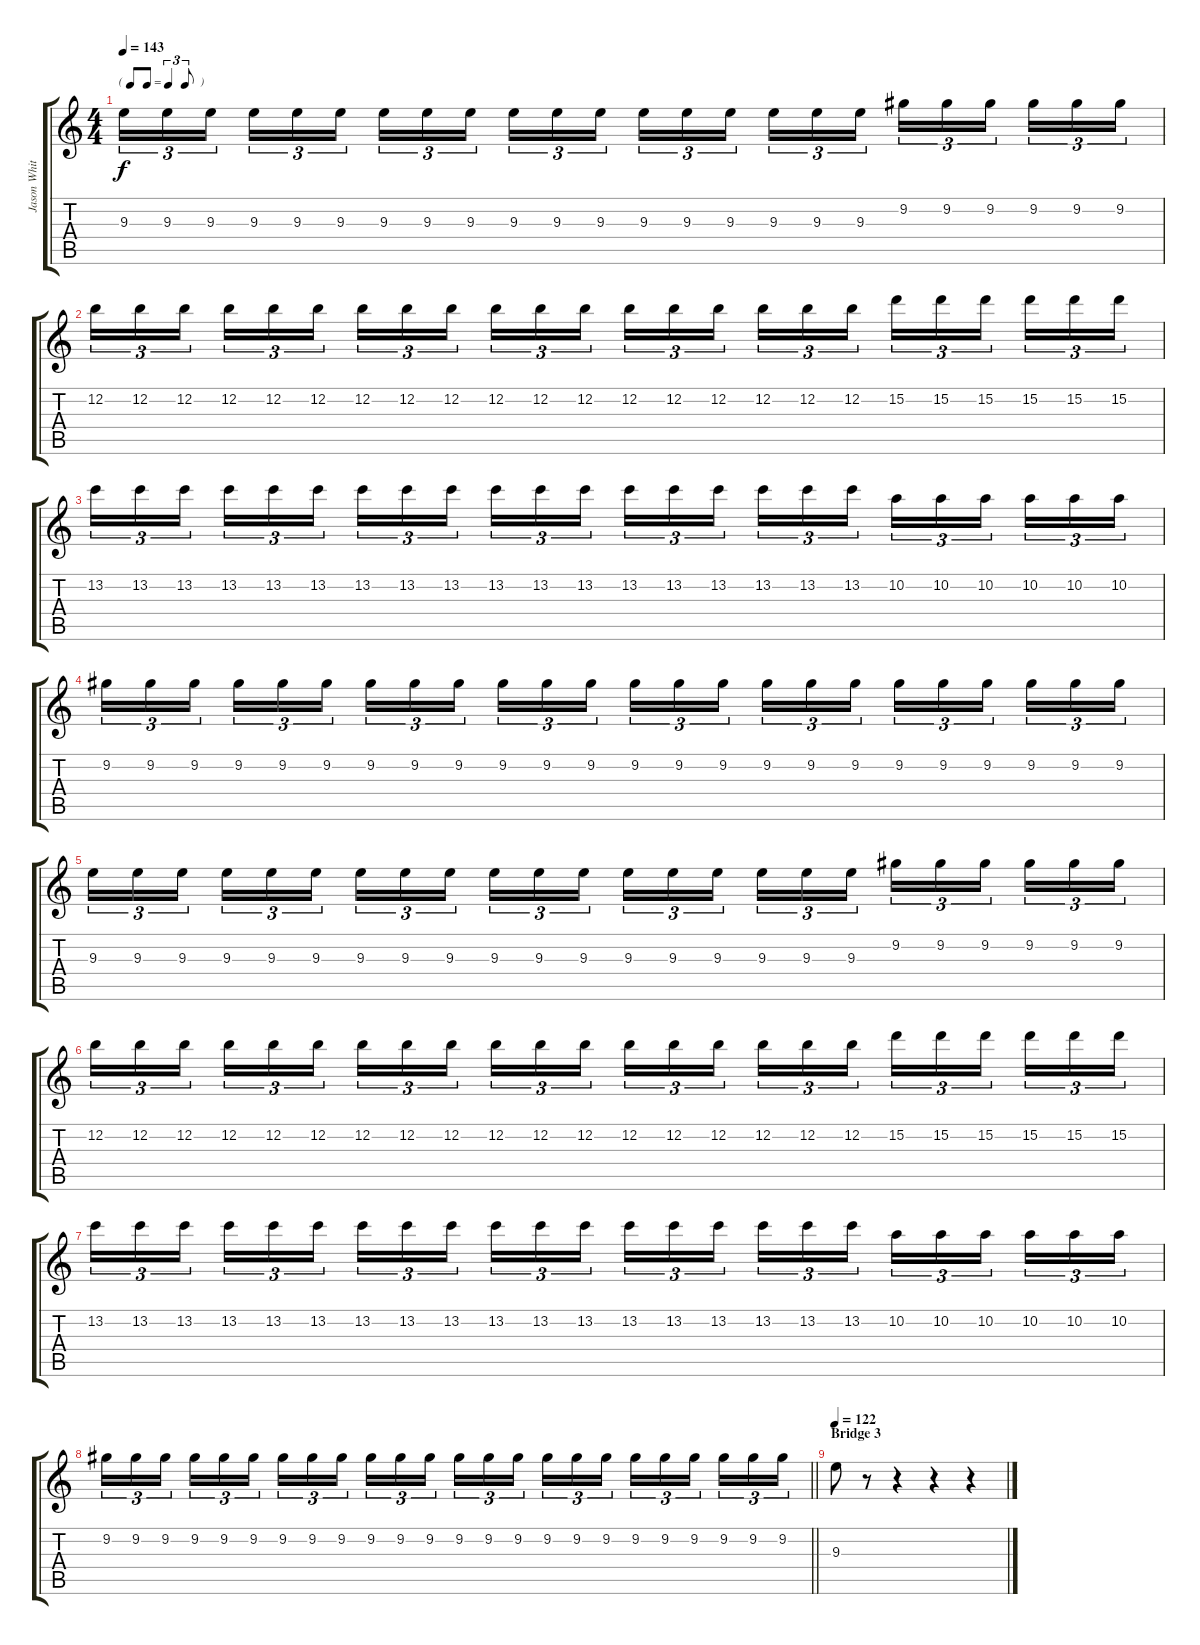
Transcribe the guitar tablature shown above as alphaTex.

\track ("Jason White - Guitar" "Jason Whit") {instrument distortionguitar}
\staff {score tabs}
\tuning (E4 B3 G3 D3 A2 E2) {hide}
\ts (4 4)
\tf triplet8th
\tempo 143
\clef g2
\ks c
9.3.16{tu (3 2) dy f} 9.3.16{tu (3 2)} 9.3.16{tu (3 2) beam splitsecondary} 9.3.16{tu (3 2)} 9.3.16{tu (3 2)} 9.3.16{tu (3 2)} 9.3.16{tu (3 2)} 9.3.16{tu (3 2)} 9.3.16{tu (3 2) beam splitsecondary} 9.3.16{tu (3 2)} 9.3.16{tu (3 2)} 9.3.16{tu (3 2)} 9.3.16{tu (3 2)} 9.3.16{tu (3 2)} 9.3.16{tu (3 2) beam splitsecondary} 9.3.16{tu (3 2)} 9.3.16{tu (3 2)} 9.3.16{tu (3 2)} 9.2.16{tu (3 2)} 9.2.16{tu (3 2)} 9.2.16{tu (3 2) beam splitsecondary} 9.2.16{tu (3 2)} 9.2.16{tu (3 2)} 9.2.16{tu (3 2)} |
12.2.16{tu (3 2)} 12.2.16{tu (3 2)} 12.2.16{tu (3 2) beam splitsecondary} 12.2.16{tu (3 2)} 12.2.16{tu (3 2)} 12.2.16{tu (3 2)} 12.2.16{tu (3 2)} 12.2.16{tu (3 2)} 12.2.16{tu (3 2) beam splitsecondary} 12.2.16{tu (3 2)} 12.2.16{tu (3 2)} 12.2.16{tu (3 2)} 12.2.16{tu (3 2)} 12.2.16{tu (3 2)} 12.2.16{tu (3 2) beam splitsecondary} 12.2.16{tu (3 2)} 12.2.16{tu (3 2)} 12.2.16{tu (3 2)} 15.2.16{tu (3 2)} 15.2.16{tu (3 2)} 15.2.16{tu (3 2) beam splitsecondary} 15.2.16{tu (3 2)} 15.2.16{tu (3 2)} 15.2.16{tu (3 2)} |
13.2.16{tu (3 2)} 13.2.16{tu (3 2)} 13.2.16{tu (3 2) beam splitsecondary} 13.2.16{tu (3 2)} 13.2.16{tu (3 2)} 13.2.16{tu (3 2)} 13.2.16{tu (3 2)} 13.2.16{tu (3 2)} 13.2.16{tu (3 2) beam splitsecondary} 13.2.16{tu (3 2)} 13.2.16{tu (3 2)} 13.2.16{tu (3 2)} 13.2.16{tu (3 2)} 13.2.16{tu (3 2)} 13.2.16{tu (3 2) beam splitsecondary} 13.2.16{tu (3 2)} 13.2.16{tu (3 2)} 13.2.16{tu (3 2)} 10.2.16{tu (3 2)} 10.2.16{tu (3 2)} 10.2.16{tu (3 2) beam splitsecondary} 10.2.16{tu (3 2)} 10.2.16{tu (3 2)} 10.2.16{tu (3 2)} |
9.2.16{tu (3 2)} 9.2.16{tu (3 2)} 9.2.16{tu (3 2) beam splitsecondary} 9.2.16{tu (3 2)} 9.2.16{tu (3 2)} 9.2.16{tu (3 2)} 9.2.16{tu (3 2)} 9.2.16{tu (3 2)} 9.2.16{tu (3 2) beam splitsecondary} 9.2.16{tu (3 2)} 9.2.16{tu (3 2)} 9.2.16{tu (3 2)} 9.2.16{tu (3 2)} 9.2.16{tu (3 2)} 9.2.16{tu (3 2) beam splitsecondary} 9.2.16{tu (3 2)} 9.2.16{tu (3 2)} 9.2.16{tu (3 2)} 9.2.16{tu (3 2)} 9.2.16{tu (3 2)} 9.2.16{tu (3 2) beam splitsecondary} 9.2.16{tu (3 2)} 9.2.16{tu (3 2)} 9.2.16{tu (3 2)} |
9.3.16{tu (3 2)} 9.3.16{tu (3 2)} 9.3.16{tu (3 2) beam splitsecondary} 9.3.16{tu (3 2)} 9.3.16{tu (3 2)} 9.3.16{tu (3 2)} 9.3.16{tu (3 2)} 9.3.16{tu (3 2)} 9.3.16{tu (3 2) beam splitsecondary} 9.3.16{tu (3 2)} 9.3.16{tu (3 2)} 9.3.16{tu (3 2)} 9.3.16{tu (3 2)} 9.3.16{tu (3 2)} 9.3.16{tu (3 2) beam splitsecondary} 9.3.16{tu (3 2)} 9.3.16{tu (3 2)} 9.3.16{tu (3 2)} 9.2.16{tu (3 2)} 9.2.16{tu (3 2)} 9.2.16{tu (3 2) beam splitsecondary} 9.2.16{tu (3 2)} 9.2.16{tu (3 2)} 9.2.16{tu (3 2)} |
12.2.16{tu (3 2)} 12.2.16{tu (3 2)} 12.2.16{tu (3 2) beam splitsecondary} 12.2.16{tu (3 2)} 12.2.16{tu (3 2)} 12.2.16{tu (3 2)} 12.2.16{tu (3 2)} 12.2.16{tu (3 2)} 12.2.16{tu (3 2) beam splitsecondary} 12.2.16{tu (3 2)} 12.2.16{tu (3 2)} 12.2.16{tu (3 2)} 12.2.16{tu (3 2)} 12.2.16{tu (3 2)} 12.2.16{tu (3 2) beam splitsecondary} 12.2.16{tu (3 2)} 12.2.16{tu (3 2)} 12.2.16{tu (3 2)} 15.2.16{tu (3 2)} 15.2.16{tu (3 2)} 15.2.16{tu (3 2) beam splitsecondary} 15.2.16{tu (3 2)} 15.2.16{tu (3 2)} 15.2.16{tu (3 2)} |
13.2.16{tu (3 2)} 13.2.16{tu (3 2)} 13.2.16{tu (3 2) beam splitsecondary} 13.2.16{tu (3 2)} 13.2.16{tu (3 2)} 13.2.16{tu (3 2)} 13.2.16{tu (3 2)} 13.2.16{tu (3 2)} 13.2.16{tu (3 2) beam splitsecondary} 13.2.16{tu (3 2)} 13.2.16{tu (3 2)} 13.2.16{tu (3 2)} 13.2.16{tu (3 2)} 13.2.16{tu (3 2)} 13.2.16{tu (3 2) beam splitsecondary} 13.2.16{tu (3 2)} 13.2.16{tu (3 2)} 13.2.16{tu (3 2)} 10.2.16{tu (3 2)} 10.2.16{tu (3 2)} 10.2.16{tu (3 2) beam splitsecondary} 10.2.16{tu (3 2)} 10.2.16{tu (3 2)} 10.2.16{tu (3 2)} |
\barLineRight lightlight
9.2.16{tu (3 2)} 9.2.16{tu (3 2)} 9.2.16{tu (3 2) beam splitsecondary} 9.2.16{tu (3 2)} 9.2.16{tu (3 2)} 9.2.16{tu (3 2)} 9.2.16{tu (3 2)} 9.2.16{tu (3 2)} 9.2.16{tu (3 2) beam splitsecondary} 9.2.16{tu (3 2)} 9.2.16{tu (3 2)} 9.2.16{tu (3 2)} 9.2.16{tu (3 2)} 9.2.16{tu (3 2)} 9.2.16{tu (3 2) beam splitsecondary} 9.2.16{tu (3 2)} 9.2.16{tu (3 2)} 9.2.16{tu (3 2)} 9.2.16{tu (3 2)} 9.2.16{tu (3 2)} 9.2.16{tu (3 2) beam splitsecondary} 9.2.16{tu (3 2)} 9.2.16{tu (3 2)} 9.2.16{tu (3 2)} |
\section ("" "Bridge 3")
\tempo 122
9.3.8 r.8 r.4 r.4 r.4
